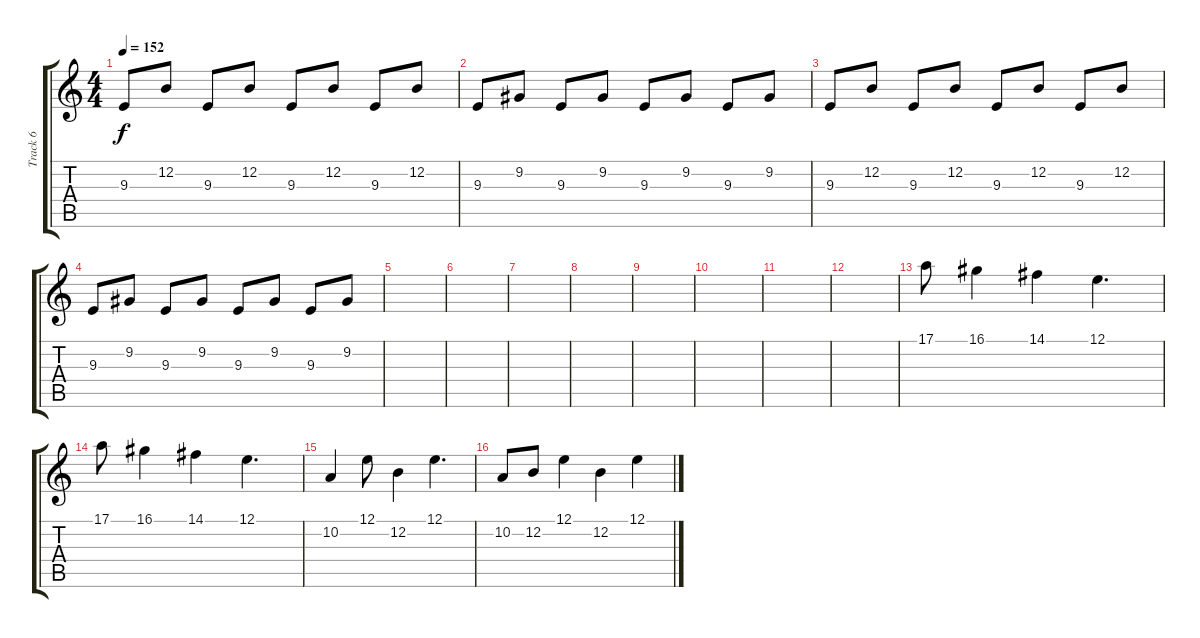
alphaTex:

\track ("Track 6" "Track 6") {instrument lead2sawtooth}
\staff {score tabs}
\tuning (E4 B3 G3 D3 A2 E2) {hide}
\ts (4 4)
\tempo 152
\clef g2
\ks c
9.3.8{dy f} 12.2.8 9.3.8 12.2.8 9.3.8 12.2.8 9.3.8 12.2.8 |
9.3.8 9.2.8 9.3.8 9.2.8 9.3.8 9.2.8 9.3.8 9.2.8 |
9.3.8 12.2.8 9.3.8 12.2.8 9.3.8 12.2.8 9.3.8 12.2.8 |
9.3.8 9.2.8 9.3.8 9.2.8 9.3.8 9.2.8 9.3.8 9.2.8 |
|
|
|
|
|
|
|
|
17.1.8 16.1.4 14.1.4 12.1.4{d} |
17.1.8 16.1.4 14.1.4 12.1.4{d} |
10.2.4 12.1.8 12.2.4 12.1.4{d} |
10.2.8 12.2.8 12.1.4 12.2.4 12.1.4
